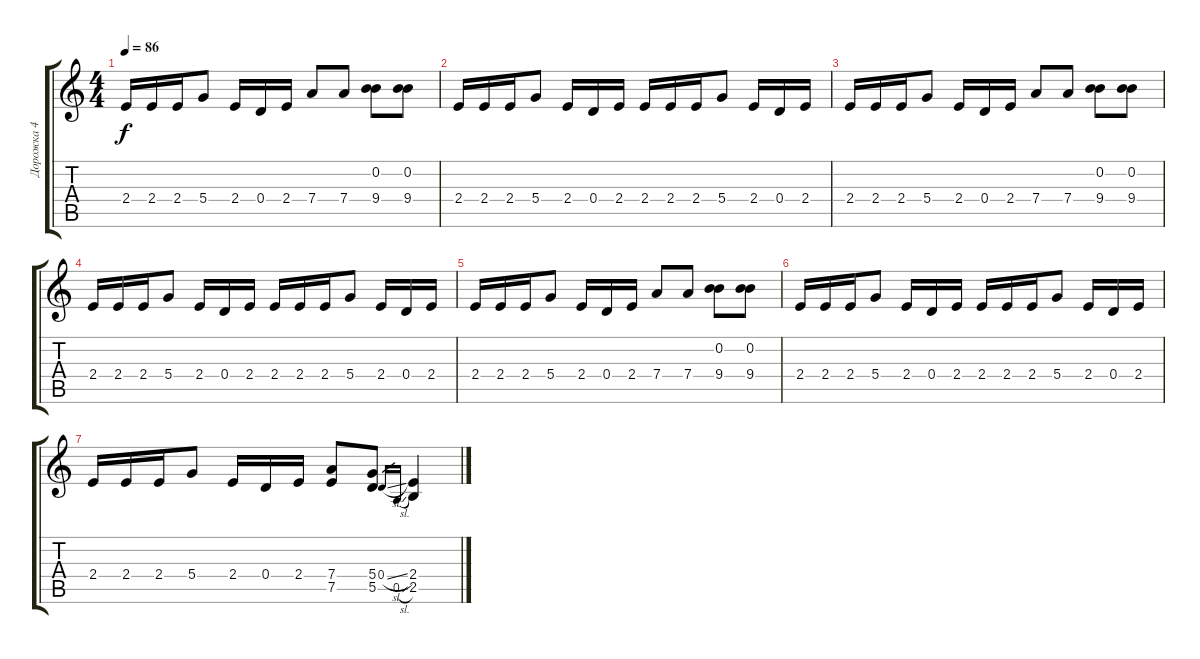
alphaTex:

\track ("Дорожка 4" "Дорожка 4") {instrument overdrivenguitar}
\staff {score tabs}
\tuning (E4 B3 G3 D3 A2 E2) {hide}
\ts (4 4)
\tempo 86
\clef g2
\ks c
2.4.16{dy f} 2.4.16 2.4.16 5.4.8 2.4.16 0.4.16 2.4.16 7.4.8 7.4.8 (0.2 9.4).8 (0.2 9.4).8 |
2.4.16 2.4.16 2.4.16 5.4.8 2.4.16 0.4.16 2.4.16 2.4.16 2.4.16 2.4.16 5.4.8 2.4.16 0.4.16 2.4.16 |
2.4.16 2.4.16 2.4.16 5.4.8 2.4.16 0.4.16 2.4.16 7.4.8 7.4.8 (0.2 9.4).8 (0.2 9.4).8 |
2.4.16 2.4.16 2.4.16 5.4.8 2.4.16 0.4.16 2.4.16 2.4.16 2.4.16 2.4.16 5.4.8 2.4.16 0.4.16 2.4.16 |
2.4.16 2.4.16 2.4.16 5.4.8 2.4.16 0.4.16 2.4.16 7.4.8 7.4.8 (0.2 9.4).8 (0.2 9.4).8 |
2.4.16 2.4.16 2.4.16 5.4.8 2.4.16 0.4.16 2.4.16 2.4.16 2.4.16 2.4.16 5.4.8 2.4.16 0.4.16 2.4.16 |
2.4.16 2.4.16 2.4.16 5.4.8 2.4.16 0.4.16 2.4.16 (7.4 7.5).8 (5.4 5.5).8 0.4{sl}.16{gr} 0.5{sl}.16{gr} (2.4 2.5).4
